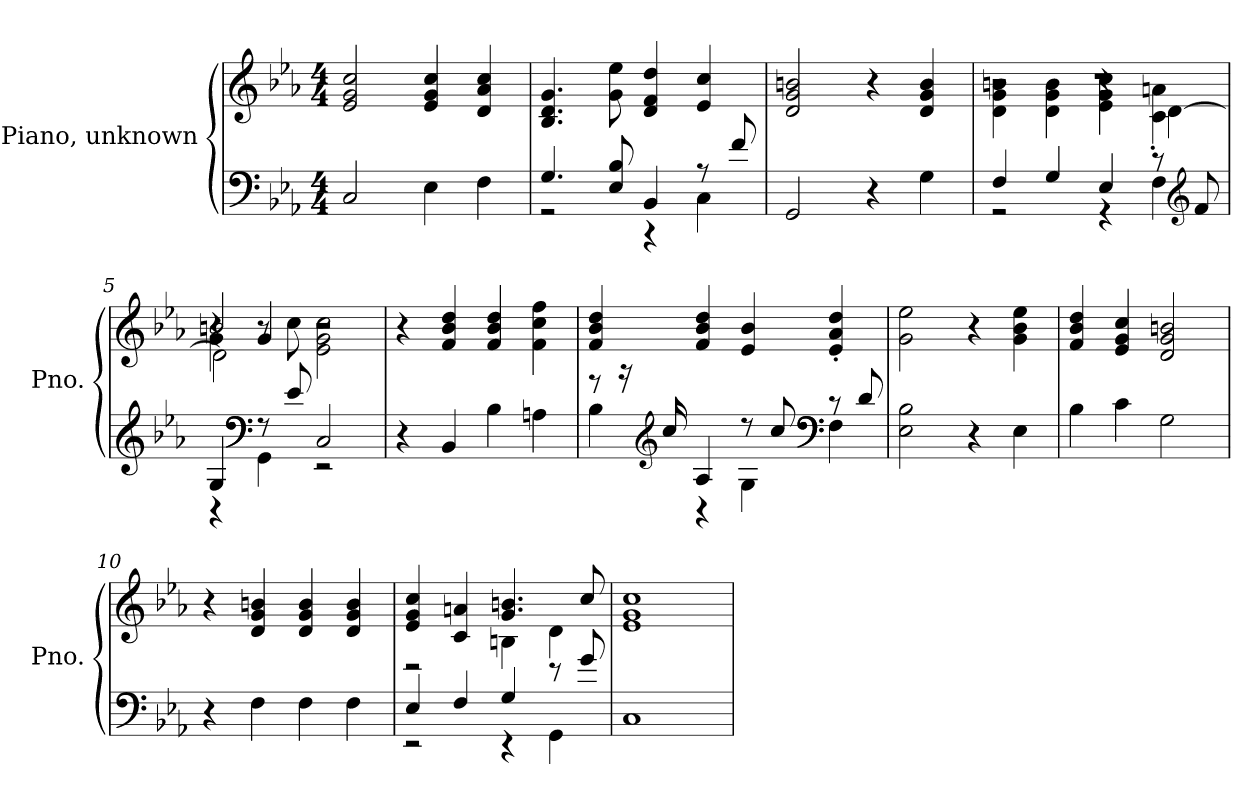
**kern	**kern
*part1	*part1
*staff2	*staff1
*I"Piano, unknown	*
*I'Pno.	*
*clefF4	*clefG2
*k[b-e-a-]	*k[b-e-a-]
*M4/4	*M4/4
*MM120	*MM120
=1	=1
2C/	2e-/ 2g/ 2cc/
4E-\	4e-/ 4g/ 4cc/
4F\	4d/ 4a-/ 4cc/
=2	=2
*^	*
4.G/	2r	4.B-/ 4.d/ 4.g/
8E-/ 8B-/	.	8g\ 8ee-\
4BB-/	4r	4d/ 4f/ 4dd/
8r	4C\	4e-/ 4cc/
8f/	.	.
*v	*v	*
=3	=3
2GG/	2d/ 2g/ 2bn/
4r	4r
4G\	4d/ 4g/ 4b/
=4	=4
*^	*^
*	*	*	*^
4F/	2r	1r	4d\ 4g\ 4bn\	2r
4G/	.	.	4d\ 4g\ 4b\	.
4E-/	4r	.	4e-\ 4g\ 4cc\	4r
8r	4F\	.	4c\' 4an\'	[4d\
*clefG2	*	*	*	*
8f/	.	.	.	.
=5	=5	=5	=5	=5
*	*	*	*	*^
4G/	4r	2bn/	4g\	4r	2d\]
*clefF4	*	*	*	*	*
8r	4GG\	.	8r	4g/	.
8e-/	.	.	8cc\	.	.
2C/	2r	2r	2e-\ 2g\ 2cc\	2r	2r
*v	*v	*	*	*	*
*	*v	*v	*v	*v
=6	=6
4r	4r
4BB-/	4f/ 4b-/ 4dd/
4B-\	4f/ 4b-/ 4dd/
4An\	4f\ 4cc\ 4ff\
!!LO:LB:g=z
=7	=7
*^	*
8r	4B-\	4f/ 4b-/ 4dd/
16r	.	.
*clefG2	*	*
16cc/	.	.
4A-/	4r	4f/ 4b-/ 4dd/
8r	4G\	4e-/ 4b-/
8cc/	.	.
*clefF4	*	*
8r	4F\	4e-/' 4a-/' 4dd/'
8d/	.	.
*v	*v	*
=8	=8
2E-\ 2B-\	2g\ 2ee-\
4r	4r
4E-\	4g\ 4b-\ 4ee-\
=9	=9
4B-\	4f/ 4b-/ 4dd/
4c\	4e-/ 4g/ 4cc/
2G\	2d/ 2g/ 2bn/
=10	=10
4r	4r
4F\	4d/ 4g/ 4bn/
4F\	4d/ 4g/ 4b/
4F\	4d/ 4g/ 4b/
=11	=11
*^	*^
4E-/	2r	4e-/ 4g/ 4cc/	2r
4F/	.	4c/ 4an/	.
4G/	4r	4.g/ 4.bn/	4Bn\
8r	4GG\	.	4d\
8g/	.	8cc/	.
*v	*v	*	*
*	*v	*v
=12	=12
1C	1e- 1g 1cc
=	=
*-	*-
